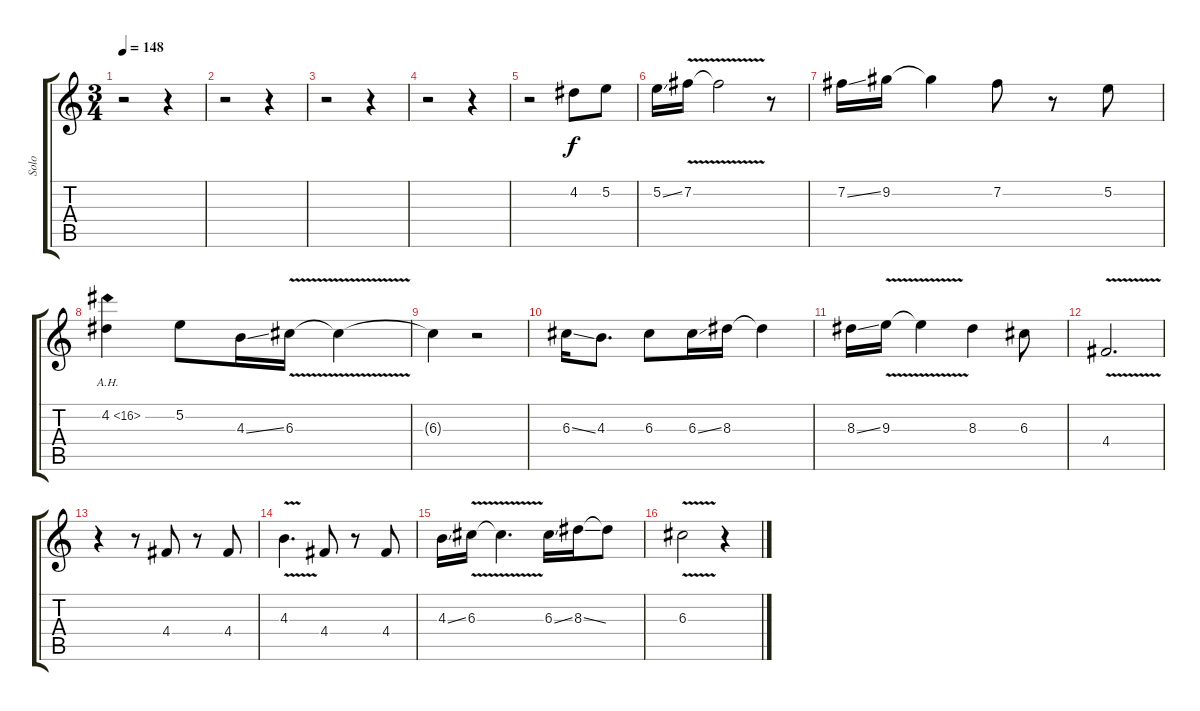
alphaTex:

\track ("Solo" "Solo") {instrument overdrivenguitar}
\staff {score tabs}
\tuning (E4 B3 G3 D3 A2 E2) {hide}
\ts (3 4)
\tempo 148
\clef g2
\ks c
r.2{dy f} r.4 |
r.2 r.4 |
r.2 r.4 |
r.2 r.4 |
r.2 4.2.8 5.2.8 |
5.2{ss}.16 7.2{v}.16 7.2{t}.2 r.8 |
7.2{ss}.16 9.2.16 9.2{t}.4 7.2.8 r.8 5.2.8 |
4.2{ah 12}.4 5.2.8 4.3{ss}.16 6.3{v}.16 6.3{t}.4 |
6.3{t}.4 r.2 |
6.3{ss}.16 4.3.8{d} 6.3.8 6.3{ss}.16 8.3.16 8.3{t}.4 |
8.3{ss}.16 9.3{v}.16 9.3{t}.4 8.3.4 6.3.8 |
4.4{v}.2{d} |
r.4 r.8 4.4.8 r.8 4.4.8 |
4.3{v}.4{d} 4.4.8 r.8 4.4.8 |
4.3{ss}.16 6.3{v}.16 6.3{t}.4{d} 6.3{ss}.16 8.3{ss}.16 8.3{t}.8 |
6.3{v}.2 r.4
